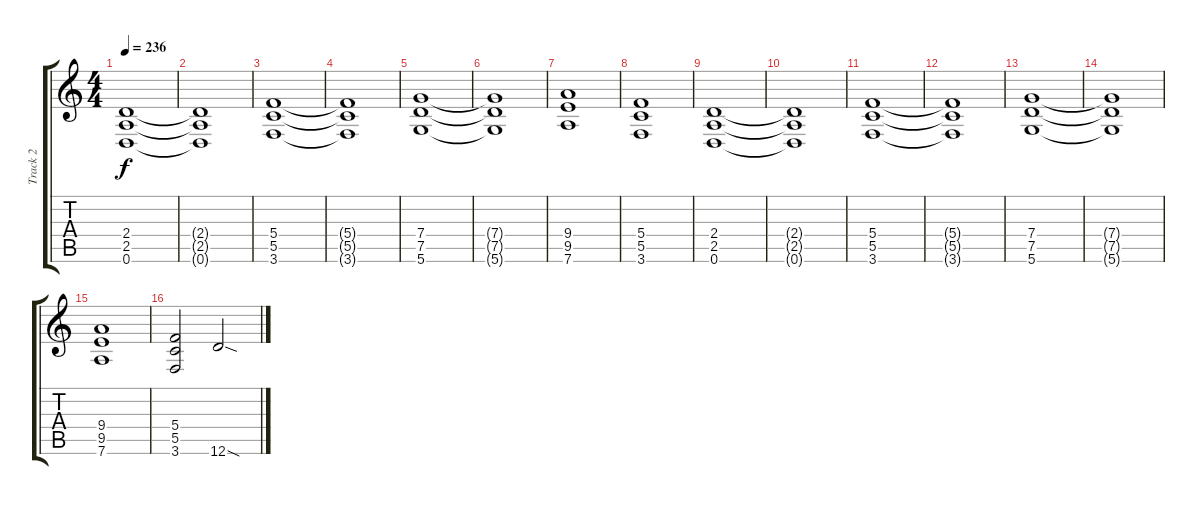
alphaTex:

\track ("Track 2" "Track 2") {instrument distortionguitar}
\staff {score tabs}
\tuning (D4 A3 F3 C3 G2 D2) {hide}
\ts (4 4)
\tempo 236
\clef g2
\ks c
(2.4 2.5 0.6).1{dy f} |
(2.4{t} 2.5{t} 0.6{t}).1 |
(5.4 5.5 3.6).1 |
(5.4{t} 5.5{t} 3.6{t}).1 |
(7.4 7.5 5.6).1 |
(7.4{t} 7.5{t} 5.6{t}).1 |
(9.4 9.5 7.6).1 |
(5.4 5.5 3.6).1 |
(2.4 2.5 0.6).1 |
(2.4{t} 2.5{t} 0.6{t}).1 |
(5.4 5.5 3.6).1 |
(5.4{t} 5.5{t} 3.6{t}).1 |
(7.4 7.5 5.6).1 |
(7.4{t} 7.5{t} 5.6{t}).1 |
(9.4 9.5 7.6).1 |
(5.4 5.5 3.6).2 12.6{sod}.2
